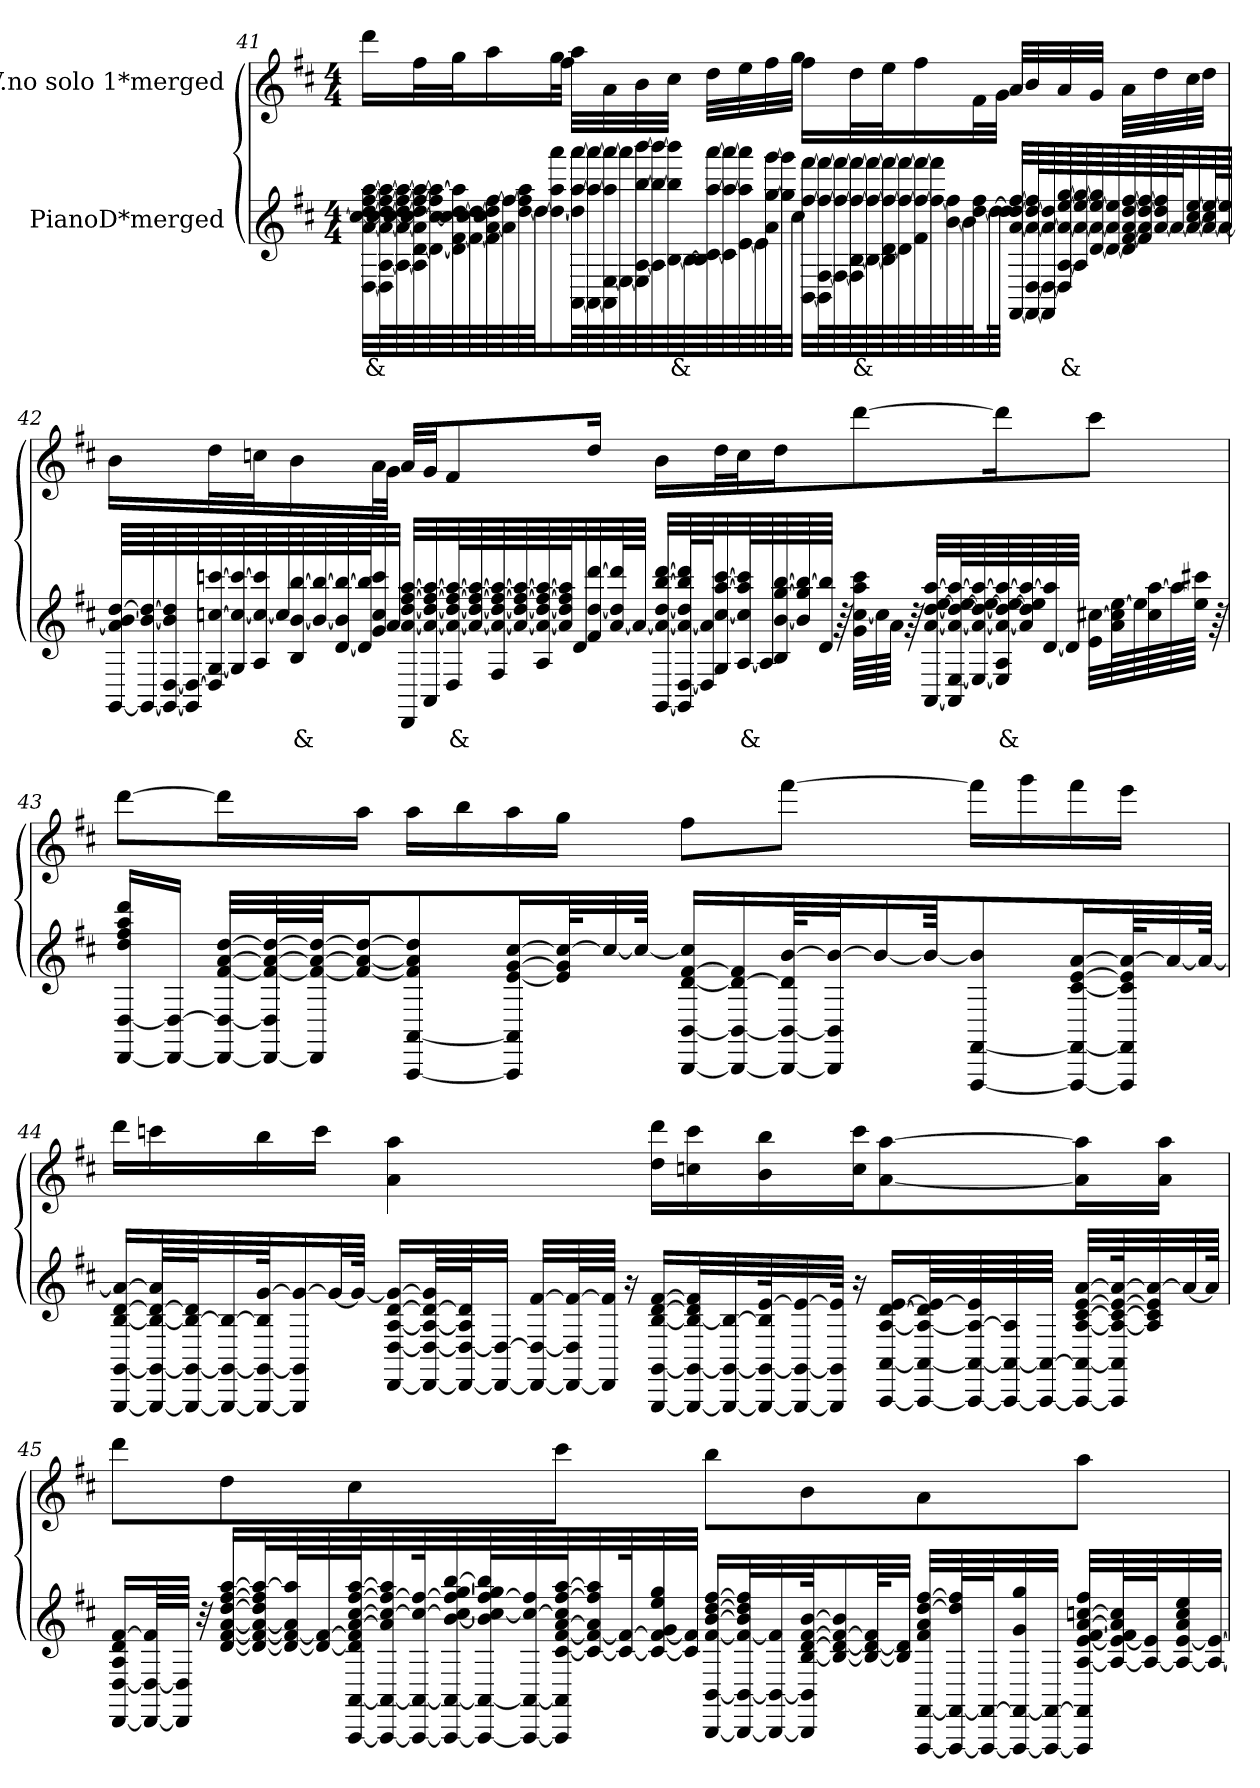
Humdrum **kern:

**kern	**text	**kern
*part2	*part2	*part1
*staff2	*staff2	*staff1
*I"PianoD*merged	*	*I"V.no solo 1*merged
!!LO:LB:g=z
*clefG2	*	*clefG2
*k[f#c#]	*	*k[f#c#]
*D:	*	*D:
*M4/4	*	*M4/4
=41	=41	=41
[32D\ [32a\ 32cc#\_ [32dd\ [32ff#\ [32aa\LLL	&	16ddd\LL
64D\] [64A\ 64a\_ 64cc#\_ 64dd\_ 64ff#\_ 64aa\_L	.	.
64A\_ 64a\_ 64cc#\_ 64dd\_ 64ff#\_ 64aa\_	.	.
64A\] [64d\ 64a\] 64cc#\_ 64dd\] 64ff#\_ 64aa\_	.	32ff#\L
64d\_ 64cc#\_ 64ff#\] 64aa\_	.	.
64d\] [64f#\ 64cc#\_ [64dd\ 64aa\]	.	32gg\J
64f#\_ 64cc#\_ 64dd\_	.	.
64f#\] [64a\ 64cc#\] 64dd\] [64ff#\	.	16aa\
64a\] 64ff#\_	.	.
[64dd\ 64ff#\] 64aa\	.	.
64dd\JJ_	.	.
16dd\_ 16aa\ 16aaa\	.	32gg\L
.	.	32ff#\JJJ
[64AA\ 64dd\] [64aa\ [64aaa\LL	.	32aa\LLL
64AA\_ 64aa\_ 64aaa\_	.	.
64AA\] [64E\ 64aa\] 64aaa\_	.	32a\
64E\_ 64aaa\]	.	.
64E\] [64A\ [64bb\ [64bbb\	.	32b\
64A\] 64bb\_ 64bbb\_	.	.
[64B\ 64bb\] 64bbb\]	&	32cc#\JJJ
64B\_	.	.
64B\] [64c#\ [64aa\ [64aaa\	.	32dd\LLL
64c#\] 64aa\_ 64aaa\_	.	.
[64e\ 64aa\] 64aaa\]	.	32ee\
64e\]	.	.
64a\ [64gg\ [64ggg\	.	32ff#\
64gg\] 64ggg\]J	.	.
32cc#\JJJ	.	32gg\JJJ
[32BB\ [32ff#\ [32fff#\LLL	.	16ff#\LL
64BB\] [64F#\ 64ff#\_ 64fff#\_L	.	.
64F#\_ 64ff#\_ 64fff#\_	.	.
64F#\] [64B\ 64ff#\_ 64fff#\_	&	32dd\L
64B\_ 64ff#\_ 64fff#\_	.	.
64B\] [64d\ 64ff#\_ 64fff#\_	.	32ee\J
64d\] 64ff#\_ 64fff#\_	.	.
64f#\ 64ff#\_ 64fff#\_	.	16ff#\
64ff#\_ 64fff#\]	.	.
[64b\ 64ff#\]	.	.
64b\]	.	.
[64dd\ 64ff#\J	.	32f#\L
32dd\_	.	.
.	.	32g\JJJ
64dd\JJJk]	.	.
[32FF#/ [32a/ [32dd/ [32ff#/LLL	.	32a/LLL
64FF#/_ [64D/ 64a/_ 64dd/_ 64ff#/]L	.	32b/
64FF#/] 64D/_ 64a/_ 64dd/]	.	.
64D/] [64A/ 64a/_ [64ee/ [64gg/	&	32a/
64A/] 64a/_ 64ee/_ 64gg/_	.	.
[64d/ 64a/_ 64ee/_ 64gg/]	.	32g/JJJ
64d/_ 64a/] 64ee/]	.	.
64d/] [64f#/ [64a/ [64dd/ [64ff#/	.	32a\LLL
64f#/] 64a/] 64dd/_ 64ff#/_	.	.
[64a/ 64dd/] 64ff#/]	.	32dd\
64a/J_	.	.
32a/_ [32cc#/ [32ee/	.	32cc#\
64a/_ 64cc#/] 64ee/_L	.	32dd\JJJ
64a/_ 64ee/]JJJJ	.	.
!!LO:PB:g=z
=42	=42	=42
[64GG/ 64a/] [64b/ [64dd/LLLL	.	16b\LL
64GG/_ 64b/_ 64dd/_	.	.
64GG/_ [64D/ 64b/] 64dd/]	.	.
64GG/] 64D/_	.	.
64D/] [64G/ [64ccn/ [64cccn/	.	32dd\L
64G/] 64cc/_ 64ccc/_	.	.
64A/ 64cc/_ 64ccc/]	.	32ccn\J
64cc/]	.	.
64B/ [64b/ [64bb/	&	16b\
64b/_ 64bb/_	.	.
[64d/ 64b/] 64bb/_	.	.
64d/] 64bb/]J	.	.
32g/ 32cc/ 32ccc/	.	32a\L
32a/JJJ	.	32g\JJJ
32DD/ [32a/ [32dd/ [32ff#/ [32aa/LLL	.	32a/LLL
32AA/ 32a/_ 32dd/_ 32ff#/_ 32aa/_	.	32g/JJ
64D/ 64a/_ 64dd/_ 64ff#/_ 64aa/_L	&	8f#/
64a/_ 64dd/_ 64ff#/_ 64aa/_	.	.
64F#/ 64a/_ 64dd/_ 64ff#/_ 64aa/_	.	.
64a/_ 64dd/_ 64ff#/_ 64aa/_	.	.
64A/ 64a/_ 64dd/_ 64ff#/_ 64aa/_	.	.
64a/] 64dd/] 64ff#/] 64aa/]J	.	.
32d/	.	.
32f#/ [32dd/ [32ddd/	.	16dd/Jk
[64a/ 64dd/] 64ddd/]L	.	.
64a/JJJJ_	.	.
[32GG/ 32a/_ [32dd/ [32bb/ [32ddd/LLL	.	16b\LL
64GG/] [64D/ 64a/_ 64dd/] 64bb/] 64ddd/]L	.	.
64D/] 64a/]J	.	.
32G/ [32cc/ [32aa/ [32ccc/	.	32dd\L
[64A/ 64cc/] 64aa/] 64ccc/]L	&	32cc\J
64A/]	.	.
64B/ [64b/ [64gg/ [64bb/	.	16dd\J
64b/] 64gg/] 64bb/_	.	.
64d/ 64bb/]JJJJ	.	.
64r	.	.
64g\ [64cc\ 64aa\ 64ccc\LLLL	.	[8ddd\
64cc\]	.	.
64a\JJJJ	.	.
64r	.	.
[32AA/ [32a/ [32dd/ [32ee/ [32aa/LLL	.	.
64AA/] [64E/ 64a/_ 64dd/_ 64ee/_ 64aa/_L	.	.
64E/_ 64a/_ 64dd/_ 64ee/_ 64aa/_	.	.
64E/] 64A/ 64a/_ 64dd/_ 64ee/_ 64aa/_	&	16ddd\K]
64a/] 64dd/] 64ee/] 64aa/_	.	.
[64d/ 64aa/]	.	.
64d/JJJJ]	.	.
32e\ [32cc#X\LLL	.	8ccc#\J
64a\ 64cc#\] [64ee\L	.	.
64ee\]	.	.
64cc#\ [64aa\	.	.
64aa\]	.	.
64ee\ 64ccc#X\JJJJ	.	.
64r	.	.
!!LO:LB:g=z
=43	=43	=43
[16DD/ [16D/ 16dd/ 16ff#/ 16aa/ 16ddd/LL	.	[8ddd\L
16DD/_ 16D/_JJ	.	.
32DD/_ 32D/_ [32f#/ [32a/ [32dd/LLL	.	16ddd\L]
64DD/_ 64D/] 64f#/_ 64a/_ 64dd/_L	.	.
64DD/] 64f#/_ 64a/_ 64dd/_JJ	.	.
16f#/_ 16a/_ 16dd/_J	.	16aa\JJ
[8AAA/ [8AA/ 8f#/] 8a/] 8dd/]	.	16aa\LL
.	.	16bb\
16AAA/] 16AA/] [16e/ [16g/ [16cc#/L	.	16aa\
64e/] 64g/] 64cc#/_KL	.	16gg\JJ
32cc#/_	.	.
64cc#/JJJk_	.	.
[16BBB/ [16BB/ [16d/ [16f#/ 16cc#/]LL	.	8ff#\L
16BBB/_ 16BB/_ 16d/_ 16f#/]	.	.
64BBB/_ 64BB/_ 64d/] [64b/KL	.	[8fff#\J
32BBB/] 32BB/] 32b/_J	.	.
16b/_	.	.
64b/JKK_	.	.
[8FFF#/ [8FF#/ 8b/]	.	16fff#\LL]
.	.	16ggg\
16FFF#/_ 16FF#/_ [16c#/ [16e/ [16a/L	.	16fff#\
64FFF#/] 64FF#/] 64c#/] 64e/] 64a/_KL	.	16eee\JJ
32a/_	.	.
64a/JJJk_	.	.
!!LO:LB:g=z
=44	=44	=44
[16GGG/ [16GG/ [16B/ [16d/ 16a/_LL	.	16ddd\LL
64GGG/_ 64GG/_ 64B/_ 64d/_ 64a/]LL	.	16cccn\
64GGG/_ 64GG/_ 64B/_ 64d/]J	.	.
32GGG/_ 32GG/_ 32B/_	.	.
64GGG/_ 64GG/_ 64B/] [64g/JK	.	16bb\
16GGG/] 16GG/] 16g/_	.	.
.	.	16ccc\JJ
32g/L_	.	.
64g/JJJk_	.	.
[16DD/ [16D/ [16A/ [16d/ 16g/_LL	.	4a\ 4aa\
64DD/_ 64D/_ 64A/_ 64d/_ 64g/]LL	.	.
64DD/_ 64D/_ 64A/] 64d/]J	.	.
32DD/_ 32D/_JJJ	.	.
32DD/_ 32D/_ [32f#/LLL	.	.
64DD/_ 64D/] 64f#/_L	.	.
64DD/] 64f#/]JJJJ	.	.
16r	.	.
[16GGG/ [16GG/ [16B/ [16d/ [16f#/LL	.	16dd\ 16ddd\LL
32GGG/_ 32GG/_ 32B/_ 32d/] 32f#/]L	.	16ccn\ 16ccc\
32GGG/_ 32GG/_ 32B/_	.	.
64GGG/_ 64GG/_ 64B/] [64e/K	.	16b\ 16bb\
32GGG/_ 32GG/_ 32e/_	.	.
64GGG/] 64GG/] 64e/]JJJk	.	.
16r	.	16cc\ 16ccc\J
[16AAA/ [16AA/ [16A/ [16d/ [16e/LL	.	[8a\ [8aa\
64AAA/_ 64AA/_ 64A/_ 64d/] 64e/_LL	.	.
64AAA/_ 64AA/_ 64A/_ 64e/]	.	.
64AAA/_ 64AA/_ 64A/]	.	.
64AAA/_ 64AA/_JJJJ	.	.
32AAA/_ 32AA/_ [32A/ [32c#/ [32e/ [32a/LLL	.	16a\] 16aa\]L
64AAA/] 64AA/] 64A/_ 64c#/_ 64e/_ 64a/_K	.	.
32A/] 32c#/] 32e/] 32a/_	.	.
.	.	16a\ 16aa\JJ
32a/_	.	.
64a/JJJk]	.	.
!!LO:LB:g=z
=45	=45	=45
[16DD/ [16D/ 16A/ 16d/ [16f#/LL	.	8ddd\L
64DD/_ 64D/_ 64f#/]LL	.	.
64DD/] 64D/]JJJJ	.	.
32r	.	.
[16d/ [16f#/ [16a/ [16dd/ [16ff#/ [16aa/LL	.	8dd\
32d/_ 32f#/_ 32a/_ 32dd/] 32ff#/] 32aa/_L	.	.
64d/_ 64f#/_ 64a/] 64aa/]L	.	.
64d/_ 64f#/_	.	.
[64AAA/ [64AA/ 64d/] 64f#/] [64a/ [64cc#/ [64ff#/ [64aa/J	.	8cc#\
32AAA/_ 32AA/_ 32a/] 32cc#/_ 32ff#/_ 32aa/]	.	.
64AAA/_ 64AA/_ 64cc#/_ 64ff#/_K	.	.
32AAA/_ 32AA/_ [32b/ 32cc#/_ 32ff#/_ [32gg/ [32bb/	.	.
64AAA/_ 64AA/_ 64b/] 64cc#/_ 64ff#/_ 64gg/] 64bb/]L	.	.
64AAA/_ 64AA/_ 64cc#/_ 64ff#/]	.	.
64AAA/] 64AA/] [64c#/ [64f#/ [64a/ 64cc#/] [64ff#/ [64aa/J	.	8ccc#\J
32c#/_ 32f#/_ 32a/] 32ff#/] 32aa/]	.	.
64c#/_ 64f#/_K	.	.
32c#/_ 32f#/_ 32g/ 32ee/ 32gg/	.	.
32c#/] 32f#/]JJJ	.	.
[16BBB/ [16BB/ [16f#/ [16b/ [16dd/ [16ff#/LL	.	8bb\L
32BBB/_ 32BB/_ 32f#/_ 32b/] 32dd/] 32ff#/]L	.	.
32BBB/_ 32BB/_ 32f#/]	.	.
64BBB/] 64BB/] [64B/ [64d/ [64f#/ [64b/JK	.	8b\
16B/_ 16d/_ 16f#/_ 16b/]	.	.
64B/_ 64d/_ 64f#/]KL	.	.
32B/] 32d/]JJJ	.	.
[32FFF#/ [32FF#/ 32f#/ 32a/ [32dd/ [32ff#/LLL	.	8a\
64FFF#/_ 64FF#/_ 64dd/] 64ff#/]L	.	.
64FFF#/_ 64FF#/_J	.	.
32FFF#/_ 32FF#/_ 32g/ 32gg/	.	.
32FFF#/_ 32FF#/_JJJ	.	.
32FFF#/] 32FF#/] [32A/ [32e/ [32f#/ [32a/ [32ccn/ 32ff#/LLL	.	8aa\J
64A/_ 64e/_ 64f#/] 64a/] 64cc/]L	.	.
64A/_ 64e/]J	.	.
32A/_ [32e/ 32a/ 32cc/ 32ee/	.	.
32A/_ 32e/_JJJ	.	.
=	=	=
*-	*-	*-
